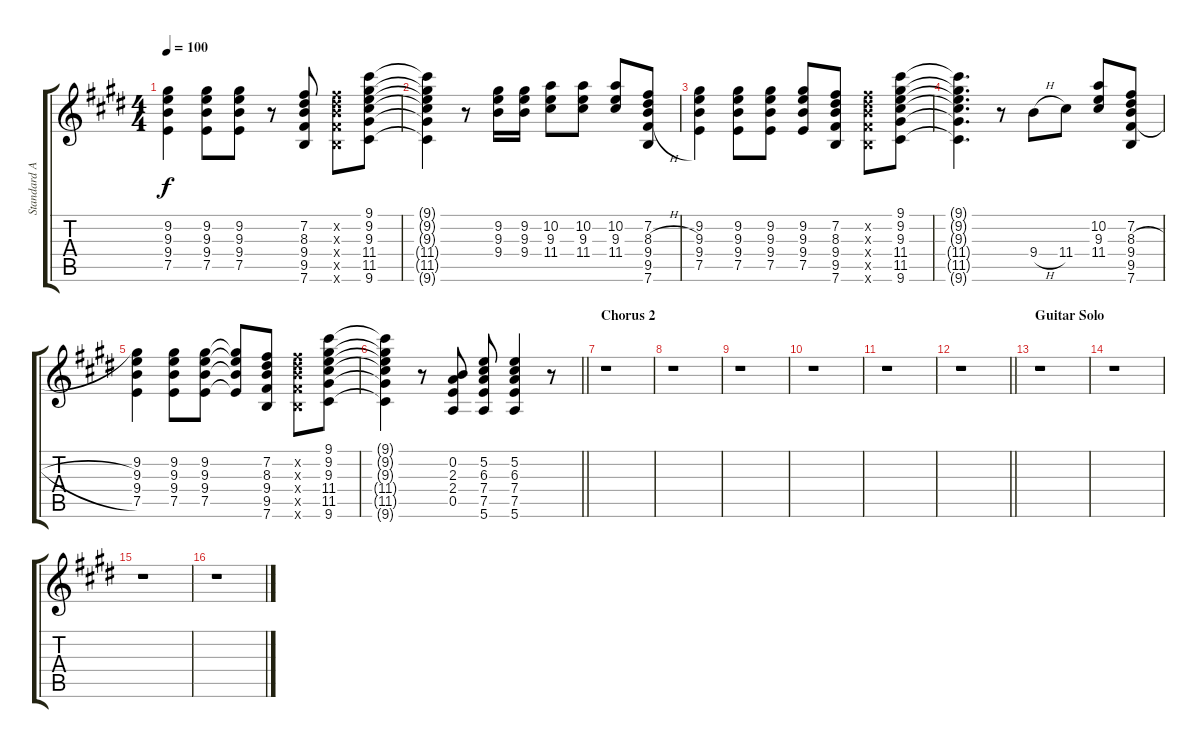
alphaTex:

\track ("Standard Acoustic" "Standard A") {instrument acousticguitarsteel}
\staff {score tabs}
\tuning (E4 B3 G3 D3 A2 E2) {hide}
\ts (4 4)
\tempo 100
\clef g2
\ks e
(9.2 9.3 9.4 7.5).4{dy f} (9.2 9.3 9.4 7.5).8 (9.2 9.3 9.4 7.5).8 r.8 (7.2 8.3 9.4 9.5 7.6).8 (7.2{x} 8.3{x} 9.4{x} 9.5{x} 7.6{x}).8 (9.1 9.2 9.3 11.4 11.5 9.6).8 |
\ks c#minor
(9.1{t} 9.2{t} 9.3{t} 11.4{t} 11.5{t} 9.6{t}).4 r.8 (9.2 9.3 9.4).16 (9.2 9.3 9.4).16 (10.2 9.3 11.4).8 (10.2 9.3 11.4).8 (10.2 9.3 11.4).8 (7.2 8.3{h} 9.4 9.5{h} 7.6).8 |
\ks e
(9.2 9.3 9.4 7.5).4 (9.2 9.3 9.4 7.5).8 (9.2 9.3 9.4 7.5).8 (9.2 9.3 9.4 7.5).8 (7.2 8.3 9.4 9.5 7.6).8 (7.2{x} 8.3{x} 9.4{x} 9.5{x} 7.6{x}).8 (9.1 9.2 9.3 11.4 11.5 9.6).8 |
\ks c#minor
(9.1{t} 9.2{t} 9.3{t} 11.4{t} 11.5{t} 9.6{t}).4{d} r.8 9.4{h}.8 11.4.8 (10.2 9.3 11.4).8 (7.2 8.3{h} 9.4 9.5{h} 7.6).8 |
\ks e
(9.2 9.3 9.4 7.5).4 (9.2 9.3 9.4 7.5).8 (9.2 9.3 9.4 7.5).8 (9.2{t} 9.3{t} 9.4{t} 7.5{t}).8 (7.2 8.3 9.4 9.5 7.6).8 (7.2{x} 8.3{x} 9.4{x} 9.5{x} 7.6{x}).8 (9.1 9.2 9.3 11.4 11.5 9.6).8 |
\barLineRight lightlight
\ks c#minor
(9.1{t} 9.2{t} 9.3{t} 11.4{t} 11.5{t} 9.6{t}).4 r.8 (0.2 2.3 2.4 0.5).8 (5.2 6.3 7.4 7.5 5.6).8 (5.2 6.3 7.4 7.5 5.6).4 r.8 |
\section ("" "Chorus 2")
\ks e
r.1 |
\ks c#minor
r.1 |
\ks e
r.1 |
\ks c#minor
r.1 |
r.1 |
\barLineRight lightlight
\ks e
r.1 |
\section ("" "Guitar Solo")
\ks c#minor
r.1 |
r.1 |
r.1 |
r.1
